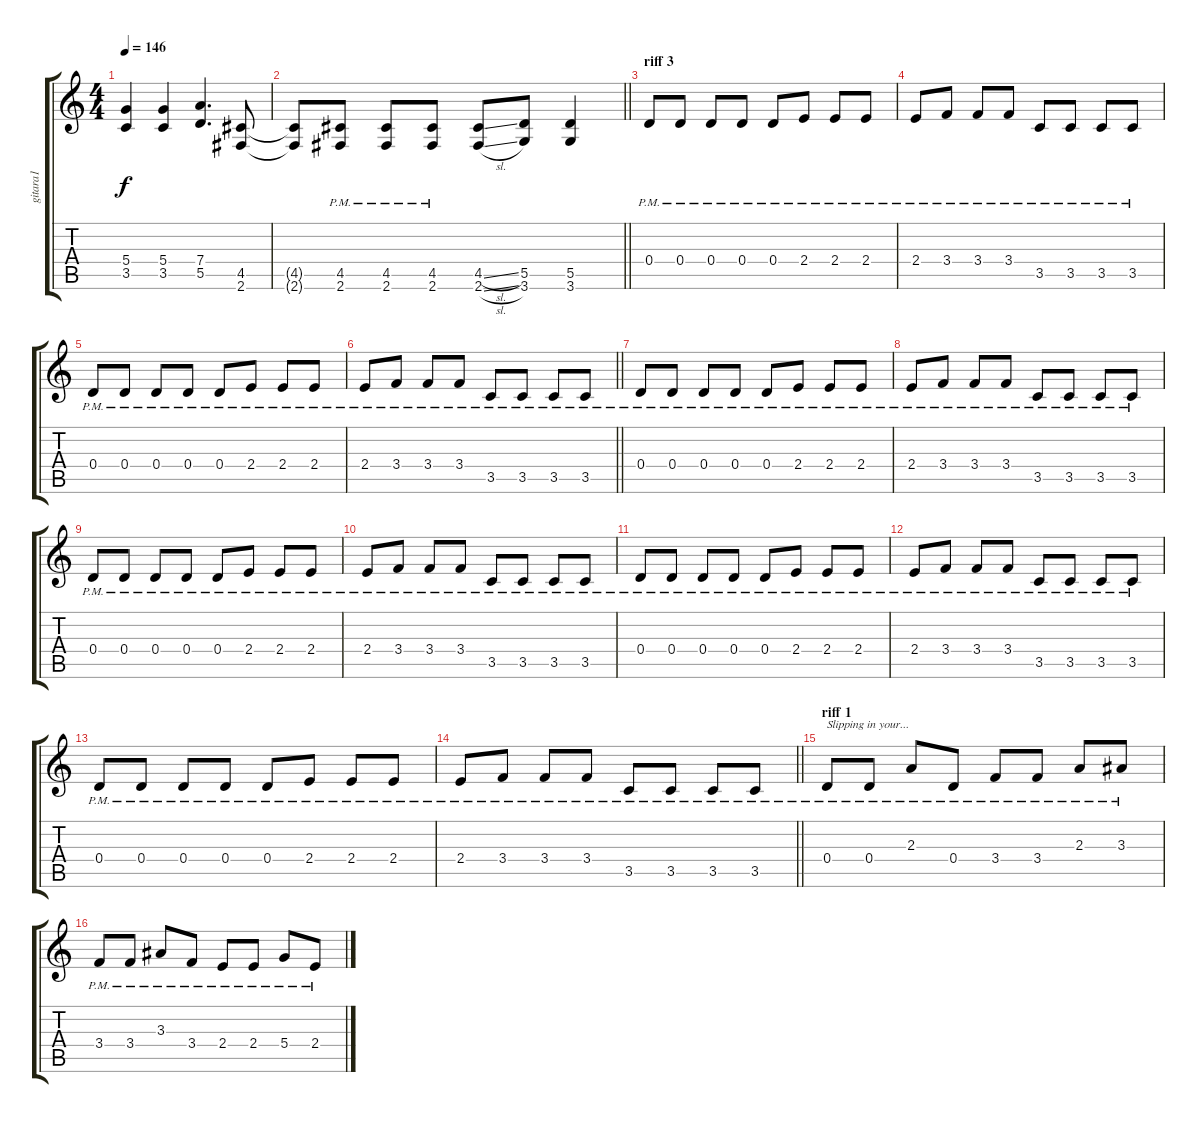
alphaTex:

\track ("gitara1" "gitara1") {instrument distortionguitar}
\staff {score tabs}
\tuning (E4 B3 G3 D3 A2 E2) {hide}
\ts (4 4)
\tempo 146
\clef g2
\ks c
(5.4 3.5).4{dy f} (5.4 3.5).4 (7.4 5.5).4{d} (4.5 2.6).8 |
\barLineRight lightlight
(4.5{t} 2.6{t}).8 (4.5{pm} 2.6{pm}).8 (4.5{pm} 2.6{pm}).8 (4.5{pm} 2.6{pm}).8 (4.5{sl} 2.6{sl}).8 (5.5 3.6).8 (5.5 3.6).4 |
\section ("" "riff 3")
0.4{pm}.8 0.4{pm}.8 0.4{pm}.8 0.4{pm}.8 0.4{pm}.8 2.4{pm}.8 2.4{pm}.8 2.4{pm}.8 |
2.4{pm}.8 3.4{pm}.8 3.4{pm}.8 3.4{pm}.8 3.5{pm}.8 3.5{pm}.8 3.5{pm}.8 3.5{pm}.8 |
0.4{pm}.8 0.4{pm}.8 0.4{pm}.8 0.4{pm}.8 0.4{pm}.8 2.4{pm}.8 2.4{pm}.8 2.4{pm}.8 |
\barLineRight lightlight
2.4{pm}.8 3.4{pm}.8 3.4{pm}.8 3.4{pm}.8 3.5{pm}.8 3.5{pm}.8 3.5{pm}.8 3.5{pm}.8 |
0.4{pm}.8 0.4{pm}.8 0.4{pm}.8 0.4{pm}.8 0.4{pm}.8 2.4{pm}.8 2.4{pm}.8 2.4{pm}.8 |
2.4{pm}.8 3.4{pm}.8 3.4{pm}.8 3.4{pm}.8 3.5{pm}.8 3.5{pm}.8 3.5{pm}.8 3.5{pm}.8 |
0.4{pm}.8 0.4{pm}.8 0.4{pm}.8 0.4{pm}.8 0.4{pm}.8 2.4{pm}.8 2.4{pm}.8 2.4{pm}.8 |
2.4{pm}.8 3.4{pm}.8 3.4{pm}.8 3.4{pm}.8 3.5{pm}.8 3.5{pm}.8 3.5{pm}.8 3.5{pm}.8 |
0.4{pm}.8 0.4{pm}.8 0.4{pm}.8 0.4{pm}.8 0.4{pm}.8 2.4{pm}.8 2.4{pm}.8 2.4{pm}.8 |
2.4{pm}.8 3.4{pm}.8 3.4{pm}.8 3.4{pm}.8 3.5{pm}.8 3.5{pm}.8 3.5{pm}.8 3.5{pm}.8 |
0.4{pm}.8 0.4{pm}.8 0.4{pm}.8 0.4{pm}.8 0.4{pm}.8 2.4{pm}.8 2.4{pm}.8 2.4{pm}.8 |
\barLineRight lightlight
2.4{pm}.8 3.4{pm}.8 3.4{pm}.8 3.4{pm}.8 3.5{pm}.8 3.5{pm}.8 3.5{pm}.8 3.5{pm}.8 |
\section ("" "riff 1")
0.4{pm}.8{txt "Slipping in your..."} 0.4{pm}.8 2.3{pm}.8 0.4{pm}.8 3.4{pm}.8 3.4{pm}.8 2.3{pm}.8 3.3{pm}.8 |
3.4{pm}.8 3.4{pm}.8 3.3{pm}.8 3.4{pm}.8 2.4{pm}.8 2.4{pm}.8 5.4{pm}.8 2.4{pm}.8
